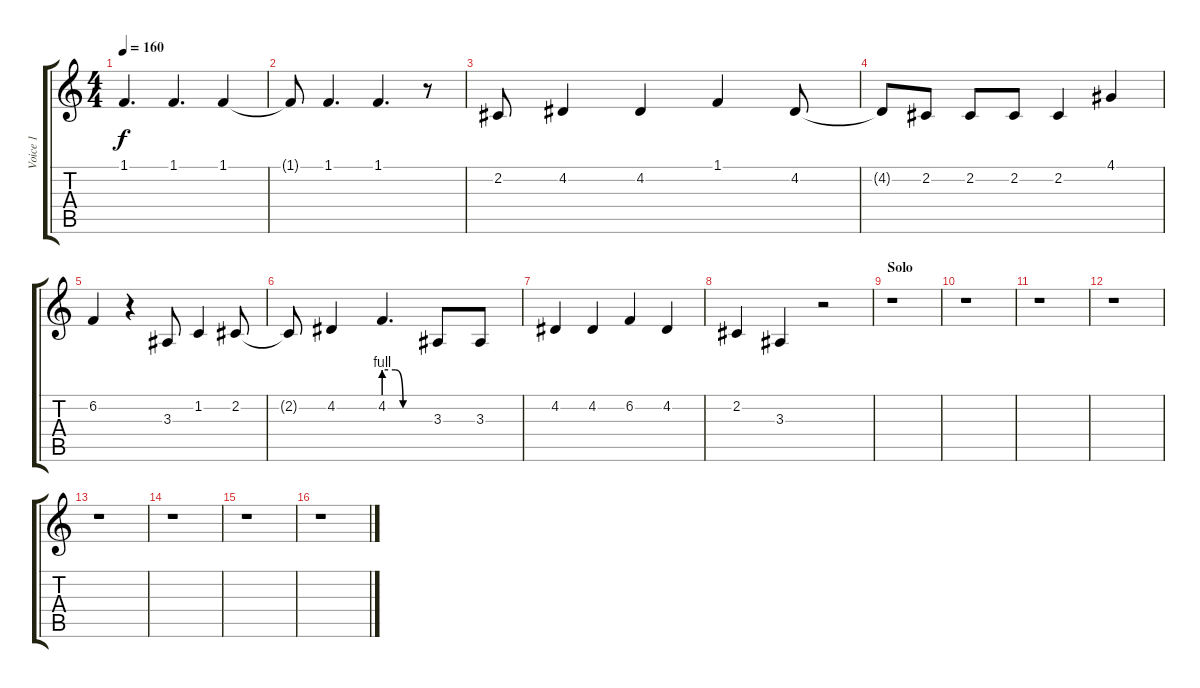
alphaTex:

\track ("Voice 1" "Voice 1") {instrument oboe}
\staff {score tabs}
\tuning (E4 B3 G3 D3 A2 E2) {hide}
\ts (4 4)
\tempo 160
\clef g2
\ks c
1.1.4{d dy f} 1.1.4{d} 1.1.4 |
1.1{t}.8 1.1.4{d} 1.1.4{d} r.8 |
2.2.8 4.2.4 4.2.4 1.1.4 4.2.8 |
4.2{t}.8 2.2.8 2.2.8 2.2.8 2.2.4 4.1.4 |
6.2.4 r.4 3.3.8 1.2.4 2.2.8 |
2.2{t}.8 4.2.4 4.2{be (custom 0 4 15 4 25 0 40 0 60 0)}.4{d} 3.3.8 3.3.8 |
4.2.4 4.2.4 6.2.4 4.2.4 |
2.2.4 3.3.4 r.2 |
\section ("" "Solo")
r.1 |
r.1 |
r.1 |
r.1 |
r.1 |
r.1 |
r.1 |
r.1
